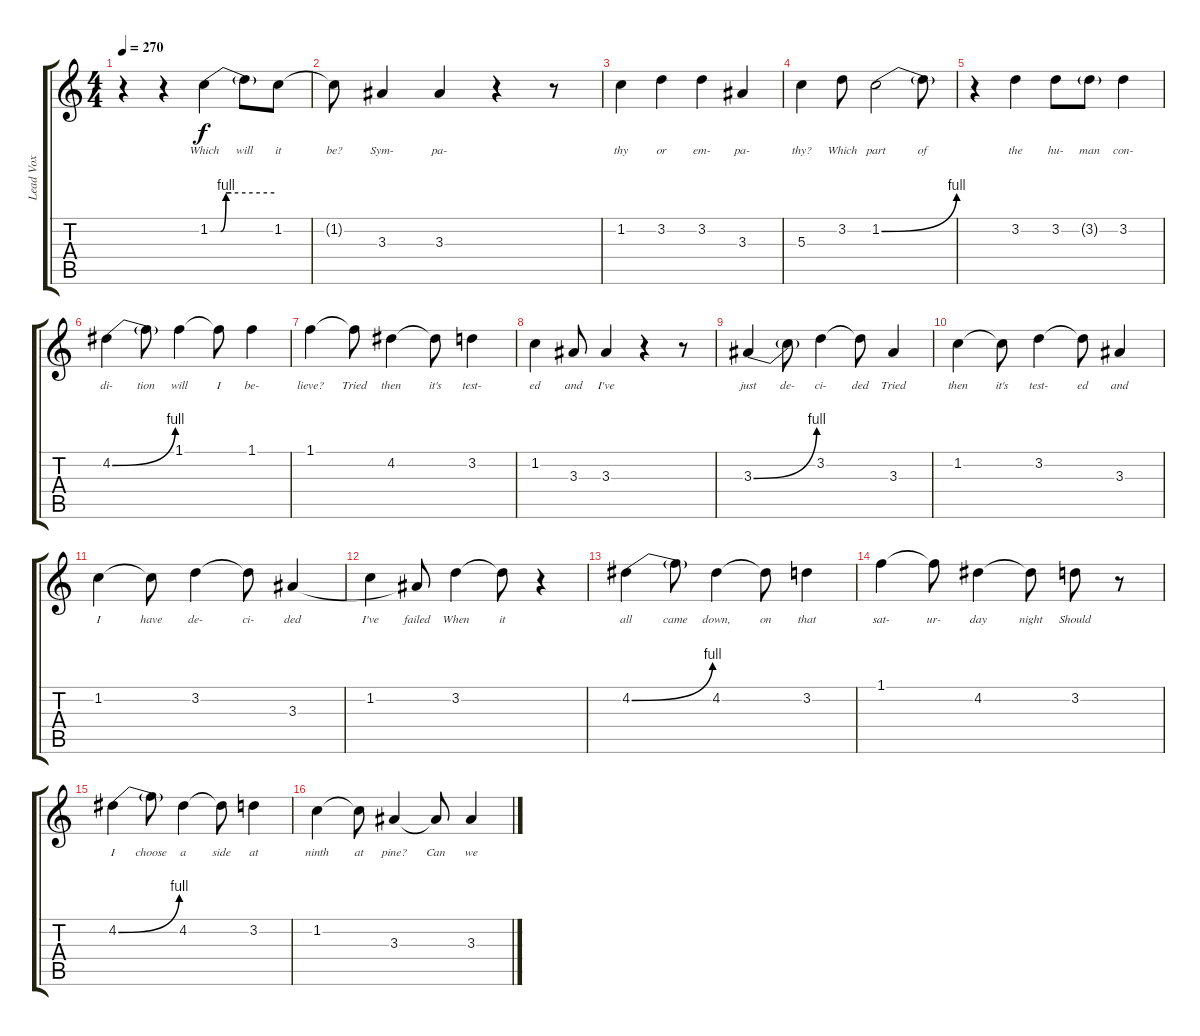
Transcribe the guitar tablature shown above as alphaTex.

\track ("Lead Vox" "Lead Vox") {instrument distortionguitar}
\staff {score tabs}
\tuning (E4 B3 G3 D3 A2 E2) {hide}
\ts (4 4)
\tempo 270
\clef g2
\ks c
r.4{dy f} r.4 1.2{be (custom 0 0 10 0 15 4 20 4 60 4)}.4{lyrics (0 "Which") lyrics (1 "") lyrics (2 "") lyrics (3 "") lyrics (4 "")} 1.2{t}.8{lyrics (0 "will") lyrics (1 "") lyrics (2 "") lyrics (3 "") lyrics (4 "")} 1.2.8{lyrics (0 "it") lyrics (1 "") lyrics (2 "") lyrics (3 "") lyrics (4 "")} |
1.2{t}.8{lyrics (0 "be?") lyrics (1 "") lyrics (2 "") lyrics (3 "") lyrics (4 "")} 3.3.4{lyrics (0 "Sym-") lyrics (1 "") lyrics (2 "") lyrics (3 "") lyrics (4 "")} 3.3.4{lyrics (0 "pa-") lyrics (1 "") lyrics (2 "") lyrics (3 "") lyrics (4 "")} r.4 r.8 |
1.2.4{lyrics (0 "thy") lyrics (1 "") lyrics (2 "") lyrics (3 "") lyrics (4 "")} 3.2.4{lyrics (0 "or") lyrics (1 "") lyrics (2 "") lyrics (3 "") lyrics (4 "")} 3.2.4{lyrics (0 "em-") lyrics (1 "") lyrics (2 "") lyrics (3 "") lyrics (4 "")} 3.3.4{lyrics (0 "pa-") lyrics (1 "") lyrics (2 "") lyrics (3 "") lyrics (4 "")} |
5.3.4{lyrics (0 "thy?") lyrics (1 "") lyrics (2 "") lyrics (3 "") lyrics (4 "")} 3.2.8{lyrics (0 "Which") lyrics (1 "") lyrics (2 "") lyrics (3 "") lyrics (4 "")} 1.2{be (bend 0 0 60 4)}.2{lyrics (0 "part") lyrics (1 "") lyrics (2 "") lyrics (3 "") lyrics (4 "")} 1.2{t}.8{lyrics (0 "of") lyrics (1 "") lyrics (2 "") lyrics (3 "") lyrics (4 "")} |
r.4 3.2.4{lyrics (0 "the") lyrics (1 "") lyrics (2 "") lyrics (3 "") lyrics (4 "")} 3.2.8{lyrics (0 "hu-") lyrics (1 "") lyrics (2 "") lyrics (3 "") lyrics (4 "")} 3.2{g}.8{lyrics (0 "man") lyrics (1 "") lyrics (2 "") lyrics (3 "") lyrics (4 "")} 3.2.4{lyrics (0 "con-") lyrics (1 "") lyrics (2 "") lyrics (3 "") lyrics (4 "")} |
4.2{be (bend 0 0 60 4)}.4{lyrics (0 "di-") lyrics (1 "") lyrics (2 "") lyrics (3 "") lyrics (4 "")} 4.2{t}.8{lyrics (0 "tion") lyrics (1 "") lyrics (2 "") lyrics (3 "") lyrics (4 "")} 1.1.4{lyrics (0 "will") lyrics (1 "") lyrics (2 "") lyrics (3 "") lyrics (4 "")} 1.1{t}.8{lyrics (0 "I") lyrics (1 "") lyrics (2 "") lyrics (3 "") lyrics (4 "")} 1.1.4{lyrics (0 "be-") lyrics (1 "") lyrics (2 "") lyrics (3 "") lyrics (4 "")} |
1.1.4{lyrics (0 "lieve?") lyrics (1 "") lyrics (2 "") lyrics (3 "") lyrics (4 "")} 1.1{t}.8{lyrics (0 "Tried") lyrics (1 "") lyrics (2 "") lyrics (3 "") lyrics (4 "")} 4.2.4{lyrics (0 "then") lyrics (1 "") lyrics (2 "") lyrics (3 "") lyrics (4 "")} 4.2{t}.8{lyrics (0 "it's") lyrics (1 "") lyrics (2 "") lyrics (3 "") lyrics (4 "")} 3.2.4{lyrics (0 "test-") lyrics (1 "") lyrics (2 "") lyrics (3 "") lyrics (4 "")} |
1.2.4{lyrics (0 "ed") lyrics (1 "") lyrics (2 "") lyrics (3 "") lyrics (4 "")} 3.3.8{lyrics (0 "and") lyrics (1 "") lyrics (2 "") lyrics (3 "") lyrics (4 "")} 3.3.4{lyrics (0 "I've") lyrics (1 "") lyrics (2 "") lyrics (3 "") lyrics (4 "")} r.4 r.8 |
3.3{be (bend 0 0 60 4)}.4{lyrics (0 "just") lyrics (1 "") lyrics (2 "") lyrics (3 "") lyrics (4 "")} 3.3{t}.8{lyrics (0 "de-") lyrics (1 "") lyrics (2 "") lyrics (3 "") lyrics (4 "")} 3.2.4{lyrics (0 "ci-") lyrics (1 "") lyrics (2 "") lyrics (3 "") lyrics (4 "")} 3.2{t}.8{lyrics (0 "ded") lyrics (1 "") lyrics (2 "") lyrics (3 "") lyrics (4 "")} 3.3.4{lyrics (0 "Tried") lyrics (1 "") lyrics (2 "") lyrics (3 "") lyrics (4 "")} |
1.2.4{lyrics (0 "then") lyrics (1 "") lyrics (2 "") lyrics (3 "") lyrics (4 "")} 1.2{t}.8{lyrics (0 "it's") lyrics (1 "") lyrics (2 "") lyrics (3 "") lyrics (4 "")} 3.2.4{lyrics (0 "test-") lyrics (1 "") lyrics (2 "") lyrics (3 "") lyrics (4 "")} 3.2{t}.8{lyrics (0 "ed") lyrics (1 "") lyrics (2 "") lyrics (3 "") lyrics (4 "")} 3.3.4{lyrics (0 "and") lyrics (1 "") lyrics (2 "") lyrics (3 "") lyrics (4 "")} |
1.2.4{lyrics (0 "I") lyrics (1 "") lyrics (2 "") lyrics (3 "") lyrics (4 "")} 1.2{t}.8{lyrics (0 "have") lyrics (1 "") lyrics (2 "") lyrics (3 "") lyrics (4 "")} 3.2.4{lyrics (0 "de-") lyrics (1 "") lyrics (2 "") lyrics (3 "") lyrics (4 "")} 3.2{t}.8{lyrics (0 "ci-") lyrics (1 "") lyrics (2 "") lyrics (3 "") lyrics (4 "")} 3.3.4{lyrics (0 "ded") lyrics (1 "") lyrics (2 "") lyrics (3 "") lyrics (4 "")} |
1.2.4{lyrics (0 "I've") lyrics (1 "") lyrics (2 "") lyrics (3 "") lyrics (4 "")} 3.3{t}.8{lyrics (0 "failed") lyrics (1 "") lyrics (2 "") lyrics (3 "") lyrics (4 "")} 3.2.4{lyrics (0 "When") lyrics (1 "") lyrics (2 "") lyrics (3 "") lyrics (4 "")} 3.2{t}.8{lyrics (0 "it") lyrics (1 "") lyrics (2 "") lyrics (3 "") lyrics (4 "")} r.4 |
4.2{be (bend 0 0 60 4)}.4{lyrics (0 "all") lyrics (1 "") lyrics (2 "") lyrics (3 "") lyrics (4 "")} 4.2{t}.8{lyrics (0 "came") lyrics (1 "") lyrics (2 "") lyrics (3 "") lyrics (4 "")} 4.2.4{lyrics (0 "down,") lyrics (1 "") lyrics (2 "") lyrics (3 "") lyrics (4 "")} 4.2{t}.8{lyrics (0 "on") lyrics (1 "") lyrics (2 "") lyrics (3 "") lyrics (4 "")} 3.2.4{lyrics (0 "that") lyrics (1 "") lyrics (2 "") lyrics (3 "") lyrics (4 "")} |
1.1.4{lyrics (0 "sat-") lyrics (1 "") lyrics (2 "") lyrics (3 "") lyrics (4 "")} 1.1{t}.8{lyrics (0 "ur-") lyrics (1 "") lyrics (2 "") lyrics (3 "") lyrics (4 "")} 4.2.4{lyrics (0 "day") lyrics (1 "") lyrics (2 "") lyrics (3 "") lyrics (4 "")} 4.2{t}.8{lyrics (0 "night") lyrics (1 "") lyrics (2 "") lyrics (3 "") lyrics (4 "")} 3.2.8{lyrics (0 "Should") lyrics (1 "") lyrics (2 "") lyrics (3 "") lyrics (4 "")} r.8 |
4.2{be (bend 0 0 60 4)}.4{lyrics (0 "I") lyrics (1 "") lyrics (2 "") lyrics (3 "") lyrics (4 "")} 4.2{t}.8{lyrics (0 "choose") lyrics (1 "") lyrics (2 "") lyrics (3 "") lyrics (4 "")} 4.2.4{lyrics (0 "a") lyrics (1 "") lyrics (2 "") lyrics (3 "") lyrics (4 "")} 4.2{t}.8{lyrics (0 "side") lyrics (1 "") lyrics (2 "") lyrics (3 "") lyrics (4 "")} 3.2.4{lyrics (0 "at") lyrics (1 "") lyrics (2 "") lyrics (3 "") lyrics (4 "")} |
1.2.4{lyrics (0 "ninth") lyrics (1 "") lyrics (2 "") lyrics (3 "") lyrics (4 "")} 1.2{t}.8{lyrics (0 "at") lyrics (1 "") lyrics (2 "") lyrics (3 "") lyrics (4 "")} 3.3.4{lyrics (0 "pine?") lyrics (1 "") lyrics (2 "") lyrics (3 "") lyrics (4 "")} 3.3{t}.8{lyrics (0 "Can") lyrics (1 "") lyrics (2 "") lyrics (3 "") lyrics (4 "")} 3.3.4{lyrics (0 "we") lyrics (1 "") lyrics (2 "") lyrics (3 "") lyrics (4 "")}
